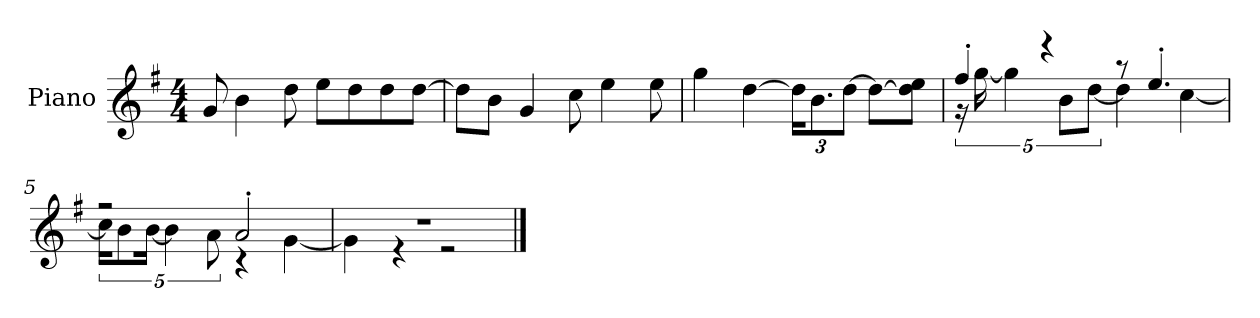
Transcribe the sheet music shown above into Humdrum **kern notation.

**kern
*part1
*staff1
*I"Piano
*I'P-no
*clefG2
*k[f#]
*M4/4
*MM90
=1
8g/
4b\
8dd\
8ee\L
8dd\
8dd\
[8dd\J
=2
8dd\L]
8b\J
4g/
8cc\
4ee\
8ee\
=3
4gg\
[4dd\
*Xbrackettup
24dd\KL]
12.b\
[12dd\J
8dd\L_
8dd\] 8ee\J
=4
*^
*	*brackettup
4ff#'/	20r
.	[20gg\
.	5gg\]
4r	.
.	10b\L
.	[10dd\J
8r	4dd\]
4.ee'/	.
.	[4cc\
!!LO:LB:g=z	!!
=5	=5
2r	20cc\KL]
.	10b\
.	[20b\Jk
.	5b\]
.	10a\
2a'/	4r
.	[4g\
=6	=6
1r	4g\]
.	4r
.	2r
*v	*v
==
*-
